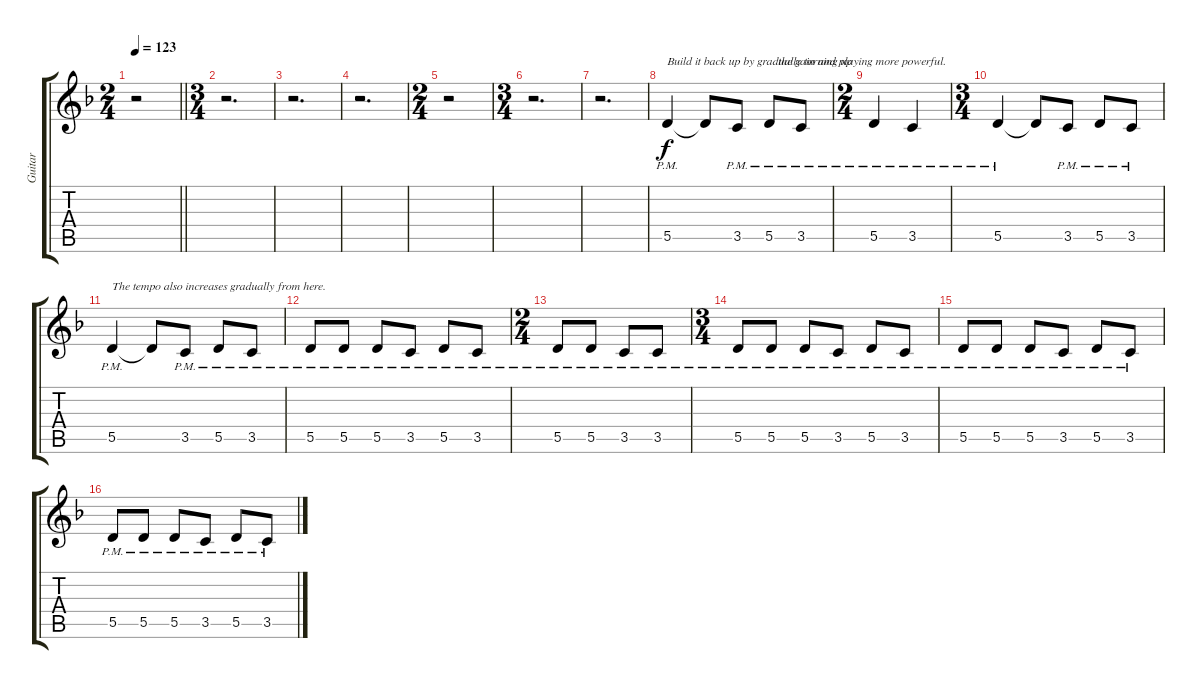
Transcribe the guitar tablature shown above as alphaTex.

\track ("Guitar" "Guitar") {instrument electricguitarclean}
\staff {score tabs}
\tuning (E4 B3 G3 D3 A2 D2) {hide}
\ts (2 4)
\tempo 123
\clef g2
\barLineRight lightlight
\ks dminor
r.2{dy f} |
\ts (3 4)
r.2{d} |
r.2{d} |
r.2{d} |
\ts (2 4)
r.2 |
\ts (3 4)
r.2{d} |
r.2{d volume 0 balance 16 instrument electricguitarmuted} |
5.5{pm}.4{txt "Build it back up by gradually turning up" volume 10} 5.5{t}.8 3.5{pm}.8 5.5{pm}.8{txt "   the gain and playing more powerful."} 3.5{pm}.8 |
\ts (2 4)
5.5{pm}.4 3.5{pm}.4 |
\ts (3 4)
5.5{pm}.4 5.5{t}.8 3.5{pm}.8 5.5{pm}.8 3.5{pm}.8 |
5.5{pm}.4{txt "The tempo also increases gradually from here."} 5.5{t}.8 3.5{pm}.8 5.5{pm}.8 3.5{pm}.8 |
5.5{pm}.8 5.5{pm}.8 5.5{pm}.8 3.5{pm}.8 5.5{pm}.8 3.5{pm}.8 |
\ts (2 4)
5.5{pm}.8 5.5{pm}.8 3.5{pm}.8 3.5{pm}.8 |
\ts (3 4)
5.5{pm}.8 5.5{pm}.8 5.5{pm}.8 3.5{pm}.8 5.5{pm}.8 3.5{pm}.8 |
5.5{pm}.8 5.5{pm}.8 5.5{pm}.8 3.5{pm}.8 5.5{pm}.8 3.5{pm}.8 |
5.5{pm}.8 5.5{pm}.8 5.5{pm}.8 3.5{pm}.8 5.5{pm}.8 3.5{pm}.8
